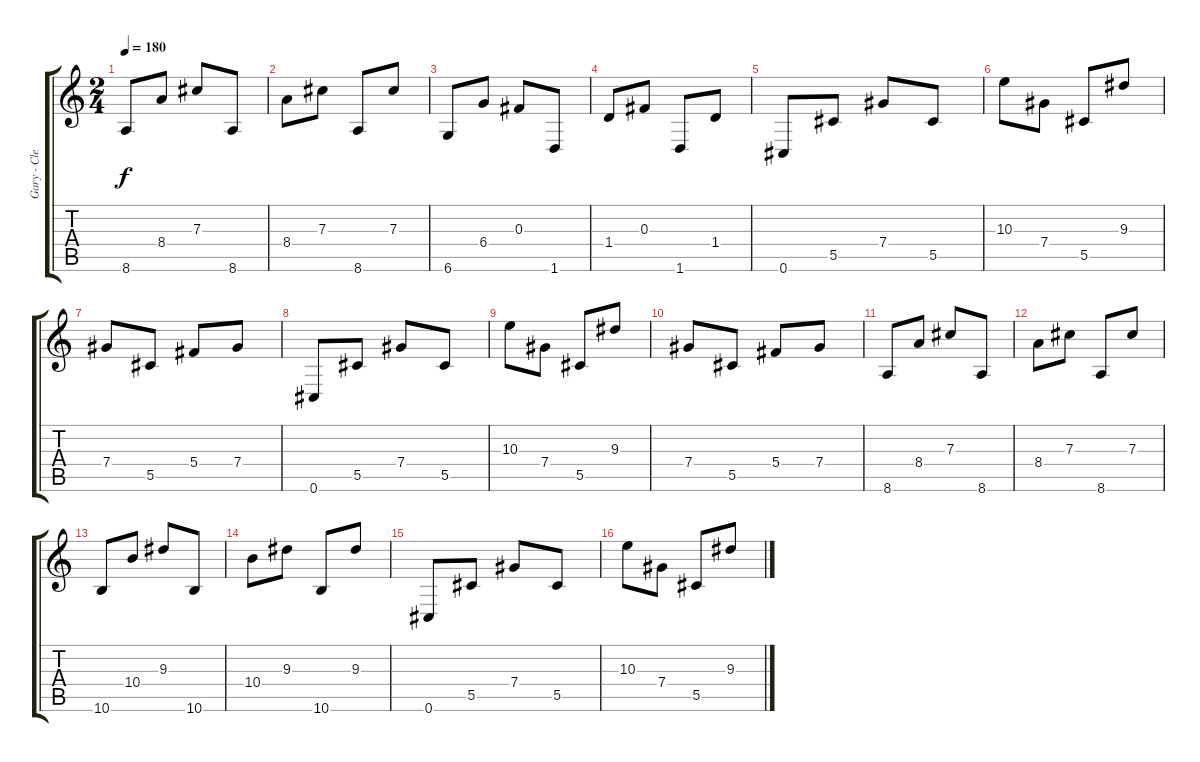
\track ("Gary - Clean" "Gary - Cle") {instrument electricguitarclean}
\staff {score tabs}
\tuning (Eb4 Bb3 Gb3 Db3 Ab2 Db2) {hide}
\ts (2 4)
\tempo 180
\clef g2
\ks c
8.6.8{dy f} 8.4.8 7.3.8 8.6.8 |
8.4.8 7.3.8 8.6.8 7.3.8 |
6.6.8 6.4.8 0.3.8 1.6.8 |
1.4.8 0.3.8 1.6.8 1.4.8 |
0.6.8 5.5.8 7.4.8 5.5.8 |
10.3.8 7.4.8 5.5.8 9.3.8 |
7.4.8 5.5.8 5.4.8 7.4.8 |
0.6.8 5.5.8 7.4.8 5.5.8 |
10.3.8 7.4.8 5.5.8 9.3.8 |
7.4.8 5.5.8 5.4.8 7.4.8 |
8.6.8 8.4.8 7.3.8 8.6.8 |
8.4.8 7.3.8 8.6.8 7.3.8 |
10.6.8 10.4.8 9.3.8 10.6.8 |
10.4.8 9.3.8 10.6.8 9.3.8 |
0.6.8 5.5.8 7.4.8 5.5.8 |
10.3.8 7.4.8 5.5.8 9.3.8
